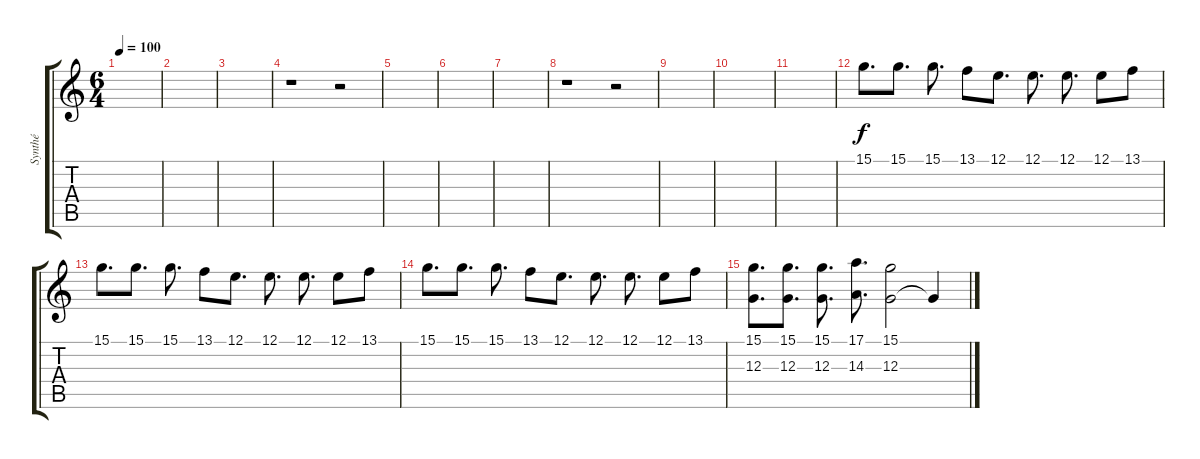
\track ("Synthé" "Synthé") {instrument synthstrings2}
\staff {score tabs}
\tuning (E4 B3 G3 D3 A2 E2) {hide}
\ts (6 4)
\tempo 100
\clef g2
\ks c
|
|
|
r.1 r.2 |
|
|
|
r.1 r.2 |
|
|
|
15.1.8{d volume 16 instrument violin} 15.1.8{d} 15.1.8{d} 13.1.8 12.1.8{d} 12.1.8{d} 12.1.8{d} 12.1.8 13.1.8 |
15.1.8{d} 15.1.8{d} 15.1.8{d} 13.1.8 12.1.8{d} 12.1.8{d} 12.1.8{d} 12.1.8 13.1.8 |
15.1.8{d} 15.1.8{d} 15.1.8{d} 13.1.8 12.1.8{d} 12.1.8{d} 12.1.8{d} 12.1.8 13.1.8 |
(15.1 12.3).8{d volume 16 instrument lead8bassandlead} (15.1 12.3).8{d} (15.1 12.3).8{d} (17.1 14.3).8{d} (15.1 12.3).2 12.3{t}.4
